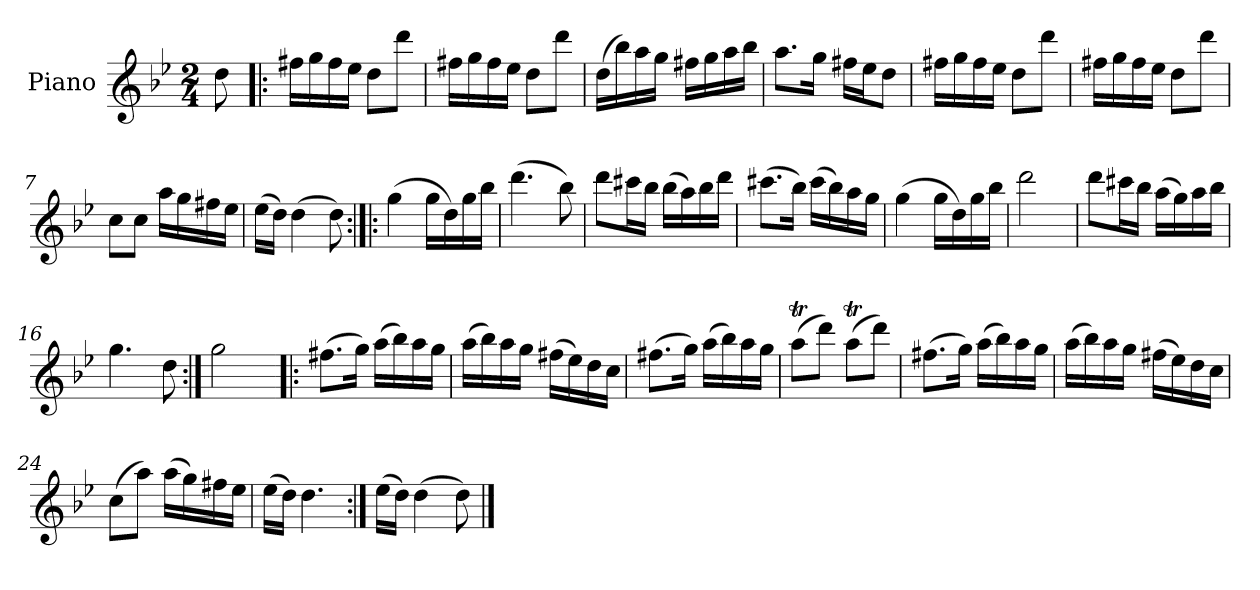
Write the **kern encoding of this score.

**kern
*part1
*staff1
*I"Piano
*I'Pno.
*clefG2
*k[b-e-]
*g:
*M2/4
=
8dd\
=1!|:
16ff#X\LL
16gg\
16ff#\
16ee-\JJ
8dd\L
8ddd\J
=2
16ff#X\LL
16gg\
16ff#\
16ee-\JJ
8dd\L
8ddd\J
=3
(>16dd\LL
16bb-\)
16aa\
16gg\JJ
16ff#X\LL
16gg\
16aa\
16bb-\JJ
!!LO:LB:g=z
=4
8.aa\L
16gg\Jk
16ff#X\LL
16ee-\J
8dd\J
=5
16ff#X\LL
16gg\
16ff#\
16ee-\JJ
8dd\L
8ddd\J
=6
16ff#X\LL
16gg\
16ff#\
16ee-\JJ
8dd\L
8ddd\J
=7
8cc\L
8cc\J
16aa\LL
16gg\
16ff#X\
16ee-\JJ
!!LO:LB:g=z
=8
(>16ee-\LL
16dd\JJ)
(>4dd\
8dd\)
=9:|!|:
(>4gg\
16gg\LL
16dd\)
16gg\
16bb-\JJ
=10
(>4.ddd\
8bb-\)
=11
8ddd\L
16ccc#X\L
16bb-\JJ
(>16bb-\LL
16aa\)
16bb-\
16ddd\JJ
=12
(>8.ccc#X\L
16bb-\Jk)
(>16ccc#\LL
16bb-\)
16aa\
16gg\JJ
!!LO:LB:g=z
=13
(>4gg\
16gg\LL
16dd\)
16gg\
16bb-\JJ
=14
2ddd\
=15
8ddd\L
16ccc#X\L
16bb-\JJ
(>16aa\LL
16gg\)
16aa\
16bb-\JJ
=16
4.gg\
8dd\
=17:|!
2gg\
=18!|:
(>8.ff#X\L
16gg\Jk)
(>16aa\LL
16bb-\)
16aa\
16gg\JJ
!!LO:LB:g=z
=19
(>16aa\LL
16bb-\)
16aa\
16gg\JJ
(>16ff#X\LL
16ee-\)
16dd\
16cc\JJ
=20
(>8.ff#X\L
16gg\Jk)
(>16aa\LL
16bb-\)
16aa\
16gg\JJ
=21
(>8aat\L
8ddd\J)
(>8aat\L
8ddd\J)
=22
(>8.ff#X\L
16gg\Jk)
(>16aa\LL
16bb-\)
16aa\
16gg\JJ
!!LO:LB:g=z
=23
(>16aa\LL
16bb-\)
16aa\
16gg\JJ
(>16ff#X\LL
16ee-\)
16dd\
16cc\JJ
=24
(>8cc\L
8aa\J)
(>16aa\LL
16gg\)
16ff#X\
16ee-\JJ
=25
(>16ee-\LL
16dd\JJ)
4.dd\
=26:|!
(>16ee-\LL
16dd\JJ)
(>4dd\
8dd\)
==
*-
